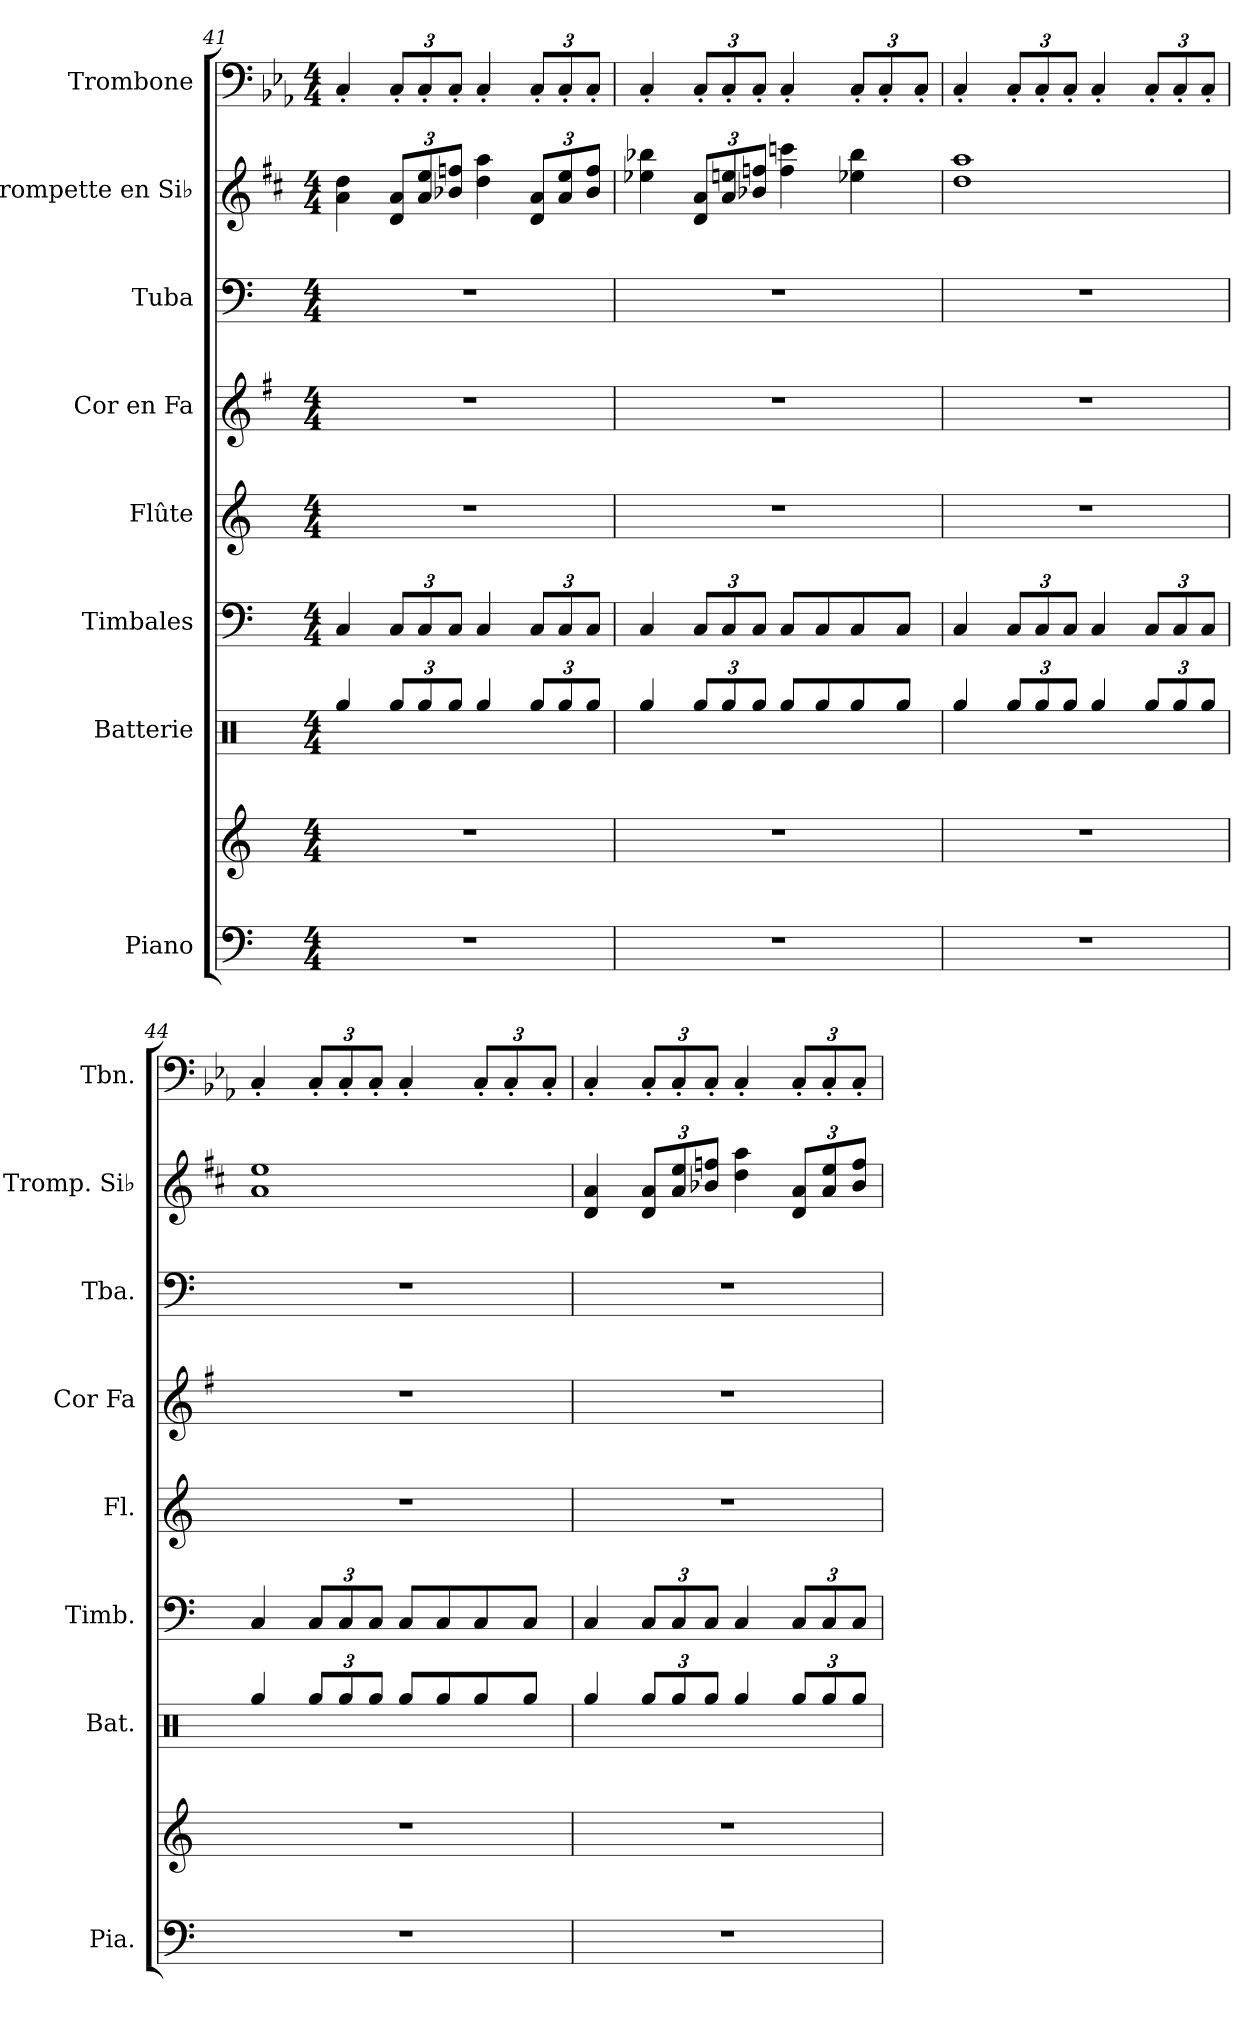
**kern	**kern	**kern	**kern	**kern	**kern	**kern	**kern	**kern
*part8	*part8	*part7	*part6	*part5	*part4	*part3	*part2	*part1
*staff9	*staff8	*staff7	*staff6	*staff5	*staff4	*staff3	*staff2	*staff1
*I"Piano	*	*I"Batterie	*I"Timbales	*I"Flûte	*I"Cor en Fa	*I"Tuba	*I"Trompette en Si♭	*I"Trombone
*I'Pia.	*	*I'Bat.	*I'Timb.	*I'Fl.	*I'Cor Fa	*I'Tba.	*I'Tromp. Si♭	*I'Tbn.
*clefF4	*clefG2	*clefX	*clefF4	*clefG2	*clefG2	*clefF4	*clefG2	*clefF4
*	*	*	*	*	*ITrd4c7	*	*ITrd1c2	*
*k[]	*k[]	*k[]	*k[]	*k[]	*k[]	*k[]	*k[]	*k[b-e-a-]
*M4/4	*M4/4	*M4/4	*M4/4	*M4/4	*M4/4	*M4/4	*M4/4	*M4/4
=41	=41	=41	=41	=41	=41	=41	=41	=41
1r	1r	4Rgg/	4C/	1r	1r	1r	4g\ 4cc\	4C'/
*	*	*Xbrackettup	*Xbrackettup	*	*	*	*Xbrackettup	*Xbrackettup
.	.	12Rgg/L	12C/L	.	.	.	12c/ 12g/L	12C'/L
.	.	12Rgg/	12C/	.	.	.	12g/ 12dd/	12C'/
.	.	12Rgg/J	12C/J	.	.	.	12a-X/ 12ee-X/J	12C'/J
.	.	4Rgg/	4C/	.	.	.	4cc\ 4gg\	4C'/
.	.	12Rgg/L	12C/L	.	.	.	12c/ 12g/L	12C'/L
.	.	12Rgg/	12C/	.	.	.	12g/ 12dd/	12C'/
.	.	12Rgg/J	12C/J	.	.	.	12a-/ 12ee-/J	12C'/J
!!LO:PB:g=z
=42	=42	=42	=42	=42	=42	=42	=42	=42
1r	1r	4Rgg/	4C/	1r	1r	1r	4dd-X\ 4aa-X\	4C'/
.	.	12Rgg/L	12C/L	.	.	.	12c/ 12g/L	12C'/L
.	.	12Rgg/	12C/	.	.	.	12g/ 12ddn/	12C'/
.	.	12Rgg/J	12C/J	.	.	.	12a-X/ 12ee-X/J	12C'/J
.	.	8Rgg/L	8C/L	.	.	.	4ee-\ 4bb-X\	4C'/
.	.	8Rgg/	8C/	.	.	.	.	.
.	.	8Rgg/	8C/	.	.	.	4dd-X\ 4aa-\	12C'/L
.	.	.	.	.	.	.	.	12C'/
.	.	8Rgg/J	8C/J	.	.	.	.	.
.	.	.	.	.	.	.	.	12C'/J
=43	=43	=43	=43	=43	=43	=43	=43	=43
1r	1r	4Rgg/	4C/	1r	1r	1r	1cc 1gg	4C'/
.	.	12Rgg/L	12C/L	.	.	.	.	12C'/L
.	.	12Rgg/	12C/	.	.	.	.	12C'/
.	.	12Rgg/J	12C/J	.	.	.	.	12C'/J
.	.	4Rgg/	4C/	.	.	.	.	4C'/
.	.	12Rgg/L	12C/L	.	.	.	.	12C'/L
.	.	12Rgg/	12C/	.	.	.	.	12C'/
.	.	12Rgg/J	12C/J	.	.	.	.	12C'/J
=44	=44	=44	=44	=44	=44	=44	=44	=44
1r	1r	4Rgg/	4C/	1r	1r	1r	1g 1dd	4C'/
.	.	12Rgg/L	12C/L	.	.	.	.	12C'/L
.	.	12Rgg/	12C/	.	.	.	.	12C'/
.	.	12Rgg/J	12C/J	.	.	.	.	12C'/J
.	.	8Rgg/L	8C/L	.	.	.	.	4C'/
.	.	8Rgg/	8C/	.	.	.	.	.
.	.	8Rgg/	8C/	.	.	.	.	12C'/L
.	.	.	.	.	.	.	.	12C'/
.	.	8Rgg/J	8C/J	.	.	.	.	.
.	.	.	.	.	.	.	.	12C'/J
!!LO:PB:g=z
=45	=45	=45	=45	=45	=45	=45	=45	=45
1r	1r	4Rgg/	4C/	1r	1r	1r	4c/ 4g/	4C'/
.	.	12Rgg/L	12C/L	.	.	.	12c/ 12g/L	12C'/L
.	.	12Rgg/	12C/	.	.	.	12g/ 12dd/	12C'/
.	.	12Rgg/J	12C/J	.	.	.	12a-X/ 12ee-X/J	12C'/J
.	.	4Rgg/	4C/	.	.	.	4cc\ 4gg\	4C'/
.	.	12Rgg/L	12C/L	.	.	.	12c/ 12g/L	12C'/L
.	.	12Rgg/	12C/	.	.	.	12g/ 12dd/	12C'/
.	.	12Rgg/J	12C/J	.	.	.	12a-/ 12ee-/J	12C'/J
=	=	=	=	=	=	=	=	=
*-	*-	*-	*-	*-	*-	*-	*-	*-
